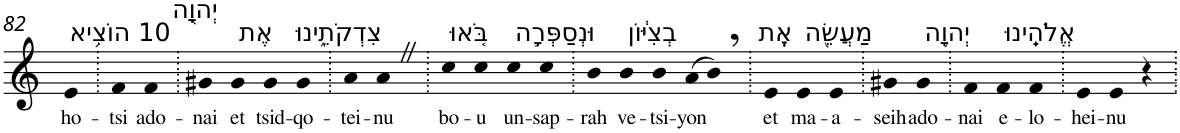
**kern	**text
*part1	*part1
*staff1	*staff1
*I"Piano	*
*I'Pno	*
!!LO:PB:g=z
*clefG2	*
*k[]	*
=82	=82
!LO:TX:a:t=10 הוֹצִ֥יא	!
!	!LO:LY:b
4e	ho-
=83.	=83.
!	!LO:LY:b
4f	-tsi
!LO:TX:a:t=יְהוָ֖ה	!
!	!LO:LY:b
4f	ado-
=84.	=84.
!	!LO:LY:b
4g#X	-nai
!LO:TX:a:t=אֶת	!
!	!LO:LY:b
4g#	et
!LO:TX:a:t=צִדְקֹתֵ֑ינוּ	!
!	!LO:LY:b
4g#	tsid-
!	!LO:LY:b
4g#	-qo-
=85.	=85.
!	!LO:LY:b
4a	-tei-
!	!LO:LY:b
4aZ	-nu
=86.	=86.
!LO:TX:a:t=בֹּ֚אוּ	!
!	!LO:LY:b
4cc	bo-
!	!LO:LY:b
4cc	-u
!LO:TX:a:t=וּנְסַפְּרָ֣ה	!
!	!LO:LY:b
4cc	un-
!	!LO:LY:b
4cc	-sap-
=87.	=87.
!	!LO:LY:b
4b	-rah
!LO:TX:a:t=בְצִיּ֔וֹן	!
!	!LO:LY:b
4b	ve-
!	!LO:LY:b
4b	-tsi-
!	!LO:LY:b
(>8a	-yon
8b,)	.
=88.	=88.
!LO:TX:a:t=אֶֽת	!
!	!LO:LY:b
4e	et
!LO:TX:a:t=מַעֲשֵׂ֖ה	!
!	!LO:LY:b
4e	ma-
!	!LO:LY:b
4e	-a-
=89.	=89.
!	!LO:LY:b
4g#X	-seih
!LO:TX:a:t=יְהוָ֥ה	!
!	!LO:LY:b
4g#	ado-
=90.	=90.
!	!LO:LY:b
4f	-nai
!LO:TX:a:t=אֱלֹהֵֽינוּ	!
!	!LO:LY:b
4f	e-
!	!LO:LY:b
4f	-lo-
=91.	=91.
!	!LO:LY:b
4e	-hei-
!	!LO:LY:b
4e	-nu
4r	.
=.	=.
*-	*-
